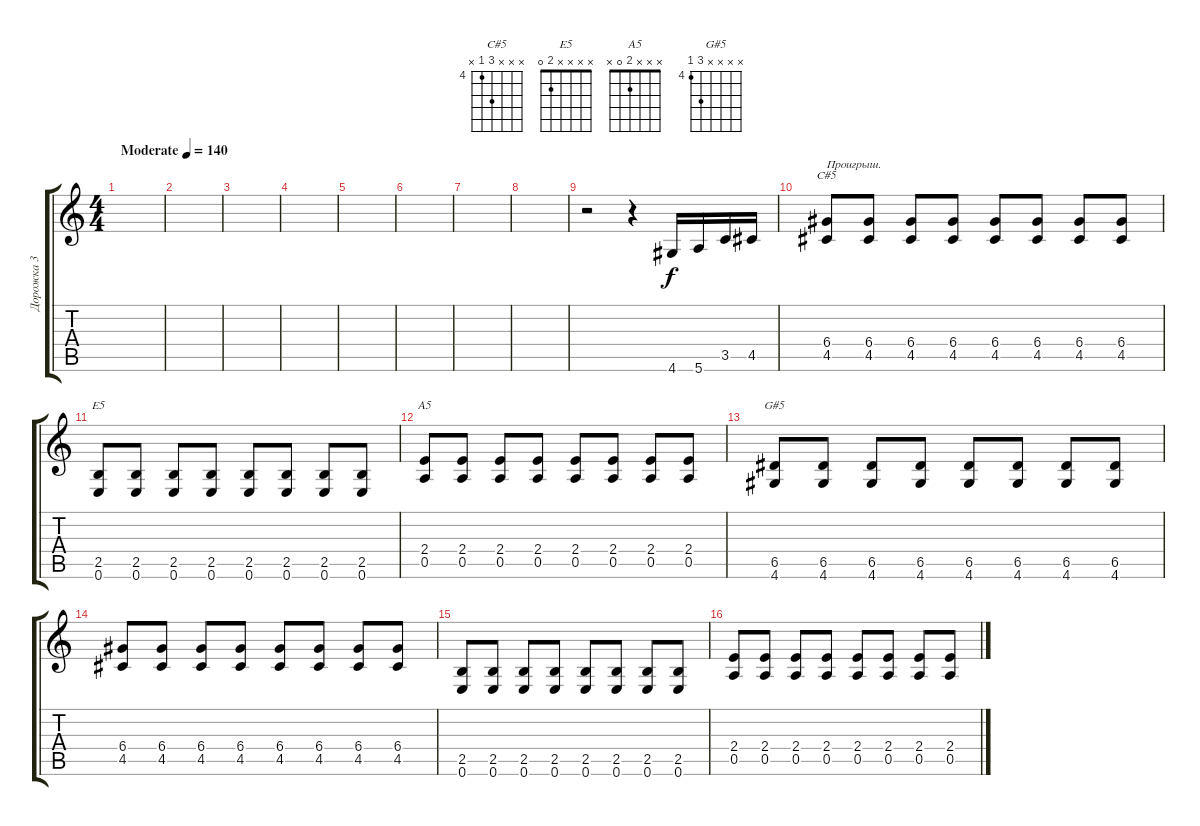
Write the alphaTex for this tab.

\track ("Дорожка 3" "Дорожка 3") {instrument overdrivenguitar}
\staff {score tabs}
\tuning (E4 B3 G3 D3 A2 E2) {hide}
\chord ("C#5" x x x 6 4 x) {firstfret 4}
\chord ("E5" x x x x 2 0)
\chord ("A5" x x x 2 0 x)
\chord ("G#5" x x x x 6 4) {firstfret 4}
\ts (4 4)
\tempo (140 "Moderate")
\clef g2
\ks c
|
|
|
|
|
|
|
|
r.2 r.4 4.6.16 5.6.16 3.5.16 4.5.16 |
(6.4 4.5).8{ch "C#5" txt "Проигрыш."} (6.4 4.5).8 (6.4 4.5).8 (6.4 4.5).8 (6.4 4.5).8 (6.4 4.5).8 (6.4 4.5).8 (6.4 4.5).8 |
(2.5 0.6).8{ch "E5"} (2.5 0.6).8 (2.5 0.6).8 (2.5 0.6).8 (2.5 0.6).8 (2.5 0.6).8 (2.5 0.6).8 (2.5 0.6).8 |
(2.4 0.5).8{ch "A5"} (2.4 0.5).8 (2.4 0.5).8 (2.4 0.5).8 (2.4 0.5).8 (2.4 0.5).8 (2.4 0.5).8 (2.4 0.5).8 |
(6.5 4.6).8{ch "G#5"} (6.5 4.6).8 (6.5 4.6).8 (6.5 4.6).8 (6.5 4.6).8 (6.5 4.6).8 (6.5 4.6).8 (6.5 4.6).8 |
(6.4 4.5).8 (6.4 4.5).8 (6.4 4.5).8 (6.4 4.5).8 (6.4 4.5).8 (6.4 4.5).8 (6.4 4.5).8 (6.4 4.5).8 |
(2.5 0.6).8 (2.5 0.6).8 (2.5 0.6).8 (2.5 0.6).8 (2.5 0.6).8 (2.5 0.6).8 (2.5 0.6).8 (2.5 0.6).8 |
(2.4 0.5).8 (2.4 0.5).8 (2.4 0.5).8 (2.4 0.5).8 (2.4 0.5).8 (2.4 0.5).8 (2.4 0.5).8 (2.4 0.5).8
